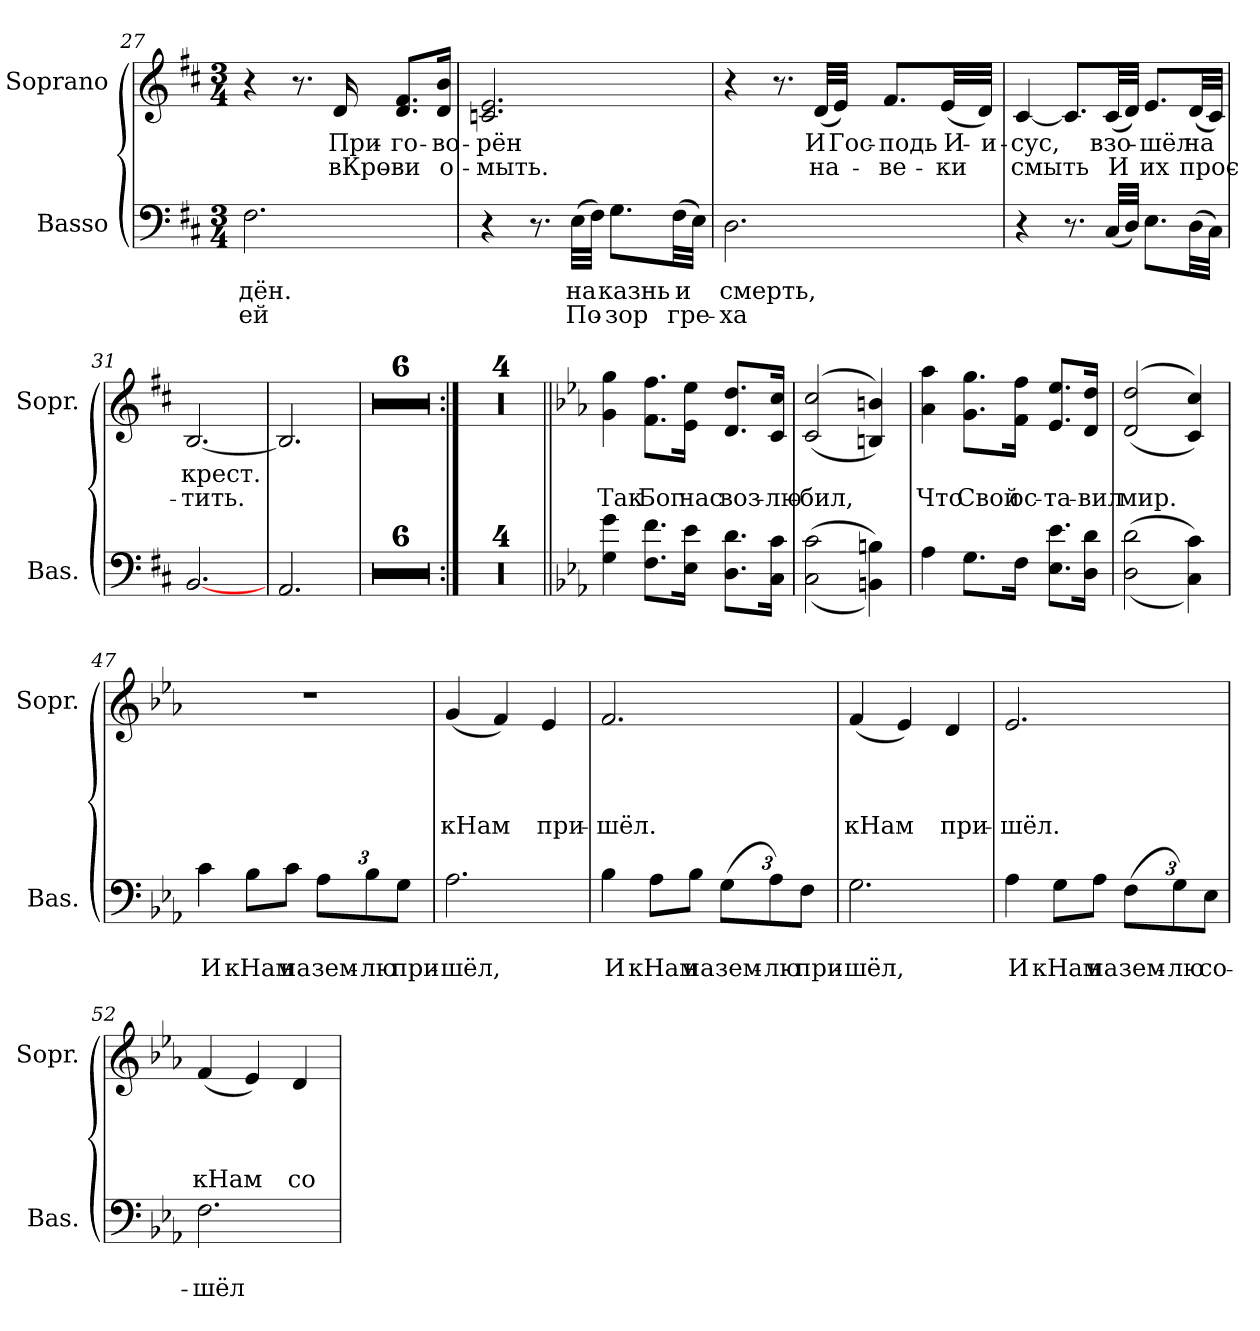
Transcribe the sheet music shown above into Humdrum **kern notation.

**kern	**text	**text	**kern	**text	**text	**text	**text
*part2	*part2	*part2	*part1	*part1	*part1	*part1	*part1
*staff2	*staff2	*staff2	*staff1	*staff1	*staff1	*staff1	*staff1
*I"Basso	*	*	*I"Soprano	*	*	*	*
*I'Bas.	*	*	*I'Sopr.	*	*	*	*
!!LO:PB:g=z
*clefF4	*	*	*clefG2	*	*	*	*
*k[f#c#]	*	*	*k[f#c#]	*	*	*	*
*b:	*	*	*b:	*	*	*	*
*M3/4	*	*	*M3/4	*	*	*	*
=27	=27	=27	=27	=27	=27	=27	=27
!	!LO:LY:a	!LO:LY:a	!	!	!	!	!
2.F#\	-дён.	-ей	4r	.	.	.	.
.	.	.	8.r	.	.	.	.
!	!	!	!	!LO:LY:b	!LO:LY:b	!	!
.	.	.	16d/	При-	вКро-	.	.
!	!	!	!	!LO:LY:b	!LO:LY:b	!	!
.	.	.	8.d/ 8.f#/L	-го-	-ви	.	.
!	!	!	!	!LO:LY:b	!LO:LY:b	!	!
.	.	.	16d/ 16b/Jk	-во-	о-	.	.
=28	=28	=28	=28	=28	=28	=28	=28
!	!	!	!	!LO:LY:b	!LO:LY:b	!	!
4r	.	.	2.cn/ 2.e/	-рён	-мыть.	.	.
8.r	.	.	.	.	.	.	.
!	!LO:LY:a	!LO:LY:a	!	!	!	!	!
(>32E\LLL	на	По-	.	.	.	.	.
32F#\JJJ)	.	.	.	.	.	.	.
!	!LO:LY:a	!LO:LY:a	!	!	!	!	!
8.G\L	казнь	-зор	.	.	.	.	.
!	!LO:LY:a	!LO:LY:a	!	!	!	!	!
(>32F#\LL	и	гре-	.	.	.	.	.
32E\JJJ)	.	.	.	.	.	.	.
=29	=29	=29	=29	=29	=29	=29	=29
!	!LO:LY:a	!LO:LY:a	!	!	!	!	!
2.D\	смерть,	-ха	4r	.	.	.	.
.	.	.	8.r	.	.	.	.
!	!	!	!	!LO:LY:b	!LO:LY:b	!	!
.	.	.	(<32d/LLL	И	на-	.	.
!	!	!	!	!LO:LY:b	!	!	!
.	.	.	32e/JJJ)	Гос-	.	.	.
!	!	!	!	!LO:LY:b	!LO:LY:b	!	!
.	.	.	8.f#/L	-подь	-ве-	.	.
!	!	!	!	!LO:LY:b	!LO:LY:b	!	!
.	.	.	(<32e/LL	И-	-ки	.	.
!	!	!	!	!LO:LY:b	!	!	!
.	.	.	32d/JJJ)	-и-	.	.	.
!!LO:LB:g=z
=30	=30	=30	=30	=30	=30	=30	=30
!	!	!	!	!LO:LY:b	!LO:LY:b	!	!
4r	.	.	[4c#/	-сус,	смыть	.	.
8.r	.	.	8.c#/L]	.	.	.	.
!	!	!	!	!LO:LY:b	!LO:LY:b	!	!
(<32C#/LLL	.	.	(>32c#/LL	взо-	И	.	.
32D/JJJ)	.	.	32d/JJJ)	.	.	.	.
!	!	!	!	!LO:LY:b	!LO:LY:b	!	!
8.E\L	.	.	8.e/L	-шёл	их	.	.
!	!	!	!	!LO:LY:b	!LO:LY:b	!	!
(>32D\LL	.	.	(>32d/LL	на	прос-	.	.
32C#\JJJ)	.	.	32c#/JJJ)	.	.	.	.
=31	=31	=31	=31	=31	=31	=31	=31
!	!	!	!	!LO:LY:b	!LO:LY:b	!	!
[2.BB/	.	.	[2.B/	крест.	-тить.	.	.
=32	=32	=32	=32	=32	=32	=32	=32
2.AA/	.	.	2.B/]	.	.	.	.
!!LO:LB:g=z
=33	=33	=33	=33	=33	=33	=33	=33
2.r	.	.	2.r	.	.	.	.
=34	=34	=34	=34	=34	=34	=34	=34
2.r	.	.	2.r	.	.	.	.
=35	=35	=35	=35	=35	=35	=35	=35
2.r	.	.	2.r	.	.	.	.
=36	=36	=36	=36	=36	=36	=36	=36
2.r	.	.	2.r	.	.	.	.
!!LO:LB:g=z
=37	=37	=37	=37	=37	=37	=37	=37
2.r	.	.	2.r	.	.	.	.
=38	=38	=38	=38	=38	=38	=38	=38
2.r	.	.	2.r	.	.	.	.
=39:|!	=39:|!	=39:|!	=39:|!	=39:|!	=39:|!	=39:|!	=39:|!
2.r	.	.	2.r	.	.	.	.
=40	=40	=40	=40	=40	=40	=40	=40
2.r	.	.	2.r	.	.	.	.
!!LO:LB:g=z
=41	=41	=41	=41	=41	=41	=41	=41
2.r	.	.	2.r	.	.	.	.
=42	=42	=42	=42	=42	=42	=42	=42
2.r	.	.	2.r	.	.	.	.
=43||	=43||	=43||	=43||	=43||	=43||	=43||	=43||
*k[b-e-a-]	*	*	*k[b-e-a-]	*	*	*	*
*c:	*	*	*c:	*	*	*	*
!	!	!	!	!	!LO:LY:b	!	!
4G\ 4g\	.	.	4g\ 4gg\	.	Так	.	.
!	!	!	!	!	!LO:LY:b	!	!
8.F\ 8.f\L	.	.	8.f\ 8.ff\L	.	Бог	.	.
!	!	!	!	!	!LO:LY:b	!	!
16E-\ 16e-\Jk	.	.	16e-\ 16ee-\Jk	.	нас	.	.
!	!	!	!	!	!LO:LY:b	!	!
8.D\ 8.d\L	.	.	8.d/ 8.dd/L	.	воз-	.	.
!	!	!	!	!	!LO:LY:b	!	!
16C\ 16c\Jk	.	.	16c/ 16cc/Jk	.	-лю-	.	.
!!LO:LB:g=z
=44	=44	=44	=44	=44	=44	=44	=44
!	!	!	!	!	!LO:LY:b	!	!
(>(2C\ 2c\	.	.	(<(2c/ 2cc/	.	-бил,	.	.
4BBn\ 4Bn\))	.	.	4Bn/ 4bn/))	.	.	.	.
=45	=45	=45	=45	=45	=45	=45	=45
!	!	!	!	!	!LO:LY:b	!	!
4A-\	.	.	4a-\ 4aa-\	.	Что	.	.
!	!	!	!	!	!LO:LY:b	!	!
8.G\L	.	.	8.g\ 8.gg\L	.	Свой	.	.
!	!	!	!	!	!LO:LY:b	!	!
16F\Jk	.	.	16f\ 16ff\Jk	.	ос-	.	.
!	!	!	!	!	!LO:LY:b	!	!
8.E-\ 8.e-\L	.	.	8.e-/ 8.ee-/L	.	-та-	.	.
!	!	!	!	!	!LO:LY:b	!	!
16D\ 16d\Jk	.	.	16d/ 16dd/Jk	.	-вил	.	.
=46	=46	=46	=46	=46	=46	=46	=46
!	!	!	!	!	!LO:LY:b	!	!
(>(2D\ 2d\	.	.	(<(2d/ 2dd/	.	мир.	.	.
4C\ 4c\))	.	.	4c/ 4cc/))	.	.	.	.
!!LO:PB:g=z
=47	=47	=47	=47	=47	=47	=47	=47
!	!	!LO:LY:a	!	!	!	!	!
4c\	.	И	2.r	.	.	.	.
!	!	!LO:LY:a	!	!	!	!	!
8B-\L	.	кНам	.	.	.	.	.
!	!	!LO:LY:a	!	!	!	!	!
8c\J	.	на	.	.	.	.	.
!	!	!LO:LY:a	!	!	!	!	!
12A-\L	.	зем-	.	.	.	.	.
!	!	!LO:LY:a	!	!	!	!	!
12B-\	.	-лю	.	.	.	.	.
!	!	!LO:LY:a	!	!	!	!	!
12G\J	.	при-	.	.	.	.	.
=48	=48	=48	=48	=48	=48	=48	=48
!	!	!LO:LY:a	!	!	!	!	!LO:LY:b
2.A-\	.	-шёл,	(4g/	.	.	.	кНам
.	.	.	4f/)	.	.	.	.
!	!	!	!	!	!	!	!LO:LY:b
.	.	.	4e-/	.	.	.	при-
=49	=49	=49	=49	=49	=49	=49	=49
!	!	!LO:LY:a	!	!	!	!	!LO:LY:b
4B-\	.	И	2.f/	.	.	.	-шёл.
!	!	!LO:LY:a	!	!	!	!	!
8A-\L	.	кНам	.	.	.	.	.
!	!	!LO:LY:a	!	!	!	!	!
8B-\J	.	на	.	.	.	.	.
!	!	!LO:LY:a	!	!	!	!	!
(>12G\L	.	зем-	.	.	.	.	.
!	!	!LO:LY:a	!	!	!	!	!
12A-\)	.	-лю	.	.	.	.	.
!	!	!LO:LY:a	!	!	!	!	!
12F\J	.	при-	.	.	.	.	.
!!LO:LB:g=z
=50	=50	=50	=50	=50	=50	=50	=50
!	!	!LO:LY:a	!	!	!	!	!LO:LY:b
2.G\	.	-шёл,	(4f/	.	.	.	кНам
.	.	.	4e-/)	.	.	.	.
!	!	!	!	!	!	!	!LO:LY:b
.	.	.	4d/	.	.	.	при-
=51	=51	=51	=51	=51	=51	=51	=51
!	!	!LO:LY:a	!	!	!	!	!LO:LY:b
4A-\	.	И	2.e-/	.	.	.	-шёл.
!	!	!LO:LY:a	!	!	!	!	!
8G\L	.	кНам	.	.	.	.	.
!	!	!LO:LY:a	!	!	!	!	!
8A-\J	.	на	.	.	.	.	.
!	!	!LO:LY:a	!	!	!	!	!
(>12F\L	.	зем-	.	.	.	.	.
!	!	!LO:LY:a	!	!	!	!	!
12G\)	.	-лю	.	.	.	.	.
!	!	!LO:LY:a	!	!	!	!	!
12E-\J	.	со-	.	.	.	.	.
=52	=52	=52	=52	=52	=52	=52	=52
!	!	!LO:LY:a	!	!	!	!	!LO:LY:b
2.F\	.	-шёл	(4f/	.	.	.	кНам
.	.	.	4e-/)	.	.	.	.
!	!	!	!	!	!	!	!LO:LY:b
.	.	.	4d/	.	.	.	со-
=	=	=	=	=	=	=	=
*-	*-	*-	*-	*-	*-	*-	*-
